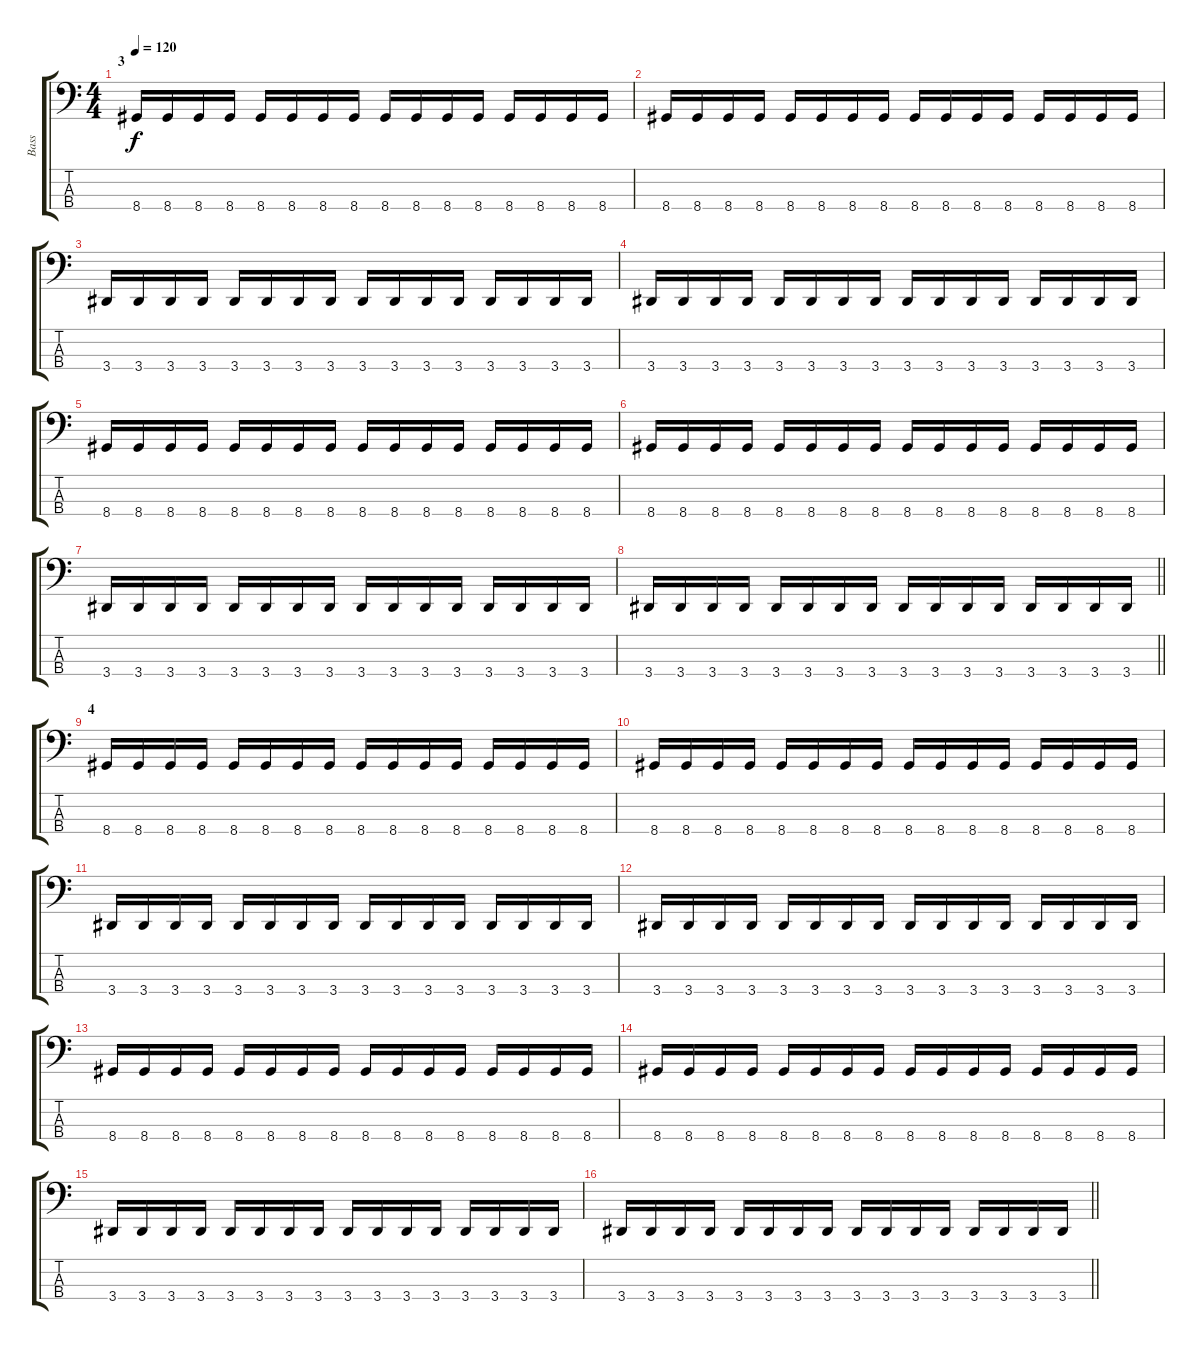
\track ("Bass" "Bass") {instrument electricbassfinger}
\staff {score tabs}
\tuning (F2 C2 G1 C1) {hide}
\ts (4 4)
\section ("" "3")
\tempo 120
\clef f4
\ks c
8.4.16{dy f} 8.4.16 8.4.16 8.4.16 8.4.16 8.4.16 8.4.16 8.4.16 8.4.16 8.4.16 8.4.16 8.4.16 8.4.16 8.4.16 8.4.16 8.4.16 |
8.4.16 8.4.16 8.4.16 8.4.16 8.4.16 8.4.16 8.4.16 8.4.16 8.4.16 8.4.16 8.4.16 8.4.16 8.4.16 8.4.16 8.4.16 8.4.16 |
3.4.16 3.4.16 3.4.16 3.4.16 3.4.16 3.4.16 3.4.16 3.4.16 3.4.16 3.4.16 3.4.16 3.4.16 3.4.16 3.4.16 3.4.16 3.4.16 |
3.4.16 3.4.16 3.4.16 3.4.16 3.4.16 3.4.16 3.4.16 3.4.16 3.4.16 3.4.16 3.4.16 3.4.16 3.4.16 3.4.16 3.4.16 3.4.16 |
8.4.16 8.4.16 8.4.16 8.4.16 8.4.16 8.4.16 8.4.16 8.4.16 8.4.16 8.4.16 8.4.16 8.4.16 8.4.16 8.4.16 8.4.16 8.4.16 |
8.4.16 8.4.16 8.4.16 8.4.16 8.4.16 8.4.16 8.4.16 8.4.16 8.4.16 8.4.16 8.4.16 8.4.16 8.4.16 8.4.16 8.4.16 8.4.16 |
3.4.16 3.4.16 3.4.16 3.4.16 3.4.16 3.4.16 3.4.16 3.4.16 3.4.16 3.4.16 3.4.16 3.4.16 3.4.16 3.4.16 3.4.16 3.4.16 |
\barLineRight lightlight
3.4.16 3.4.16 3.4.16 3.4.16 3.4.16 3.4.16 3.4.16 3.4.16 3.4.16 3.4.16 3.4.16 3.4.16 3.4.16 3.4.16 3.4.16 3.4.16 |
\section ("" "4")
8.4.16 8.4.16 8.4.16 8.4.16 8.4.16 8.4.16 8.4.16 8.4.16 8.4.16 8.4.16 8.4.16 8.4.16 8.4.16 8.4.16 8.4.16 8.4.16 |
8.4.16 8.4.16 8.4.16 8.4.16 8.4.16 8.4.16 8.4.16 8.4.16 8.4.16 8.4.16 8.4.16 8.4.16 8.4.16 8.4.16 8.4.16 8.4.16 |
3.4.16 3.4.16 3.4.16 3.4.16 3.4.16 3.4.16 3.4.16 3.4.16 3.4.16 3.4.16 3.4.16 3.4.16 3.4.16 3.4.16 3.4.16 3.4.16 |
3.4.16 3.4.16 3.4.16 3.4.16 3.4.16 3.4.16 3.4.16 3.4.16 3.4.16 3.4.16 3.4.16 3.4.16 3.4.16 3.4.16 3.4.16 3.4.16 |
8.4.16 8.4.16 8.4.16 8.4.16 8.4.16 8.4.16 8.4.16 8.4.16 8.4.16 8.4.16 8.4.16 8.4.16 8.4.16 8.4.16 8.4.16 8.4.16 |
8.4.16 8.4.16 8.4.16 8.4.16 8.4.16 8.4.16 8.4.16 8.4.16 8.4.16 8.4.16 8.4.16 8.4.16 8.4.16 8.4.16 8.4.16 8.4.16 |
3.4.16 3.4.16 3.4.16 3.4.16 3.4.16 3.4.16 3.4.16 3.4.16 3.4.16 3.4.16 3.4.16 3.4.16 3.4.16 3.4.16 3.4.16 3.4.16 |
\barLineRight lightlight
3.4.16 3.4.16 3.4.16 3.4.16 3.4.16 3.4.16 3.4.16 3.4.16 3.4.16 3.4.16 3.4.16 3.4.16 3.4.16 3.4.16 3.4.16 3.4.16
